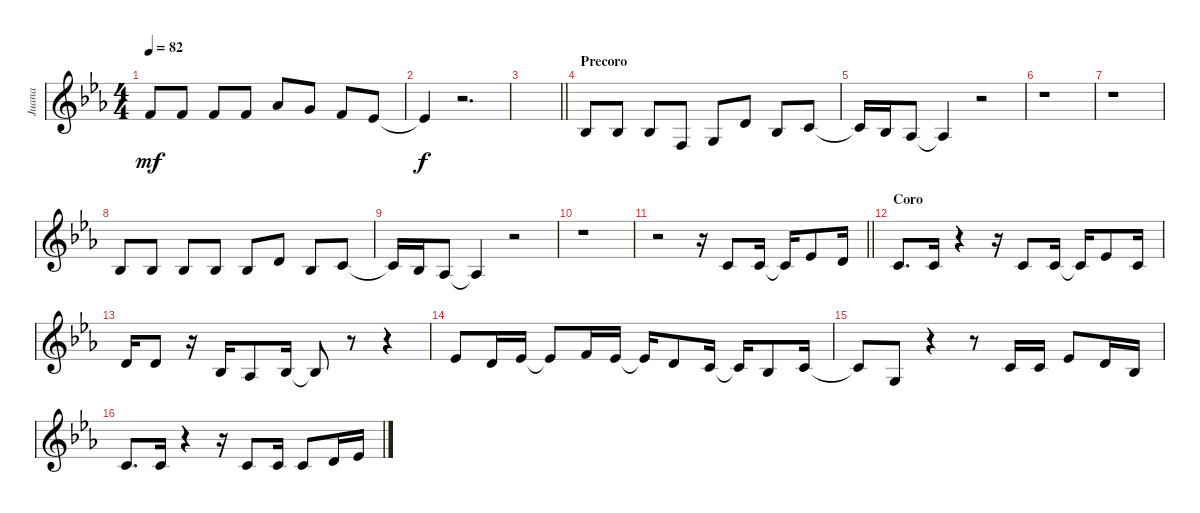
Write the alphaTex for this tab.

\track ("Juana" "Juana") {instrument choiraahs bank 2}
\staff {score}
\tuning (E4 B3 G3 D3 A2 E2) {hide}
\ts (4 4)
\tempo 82
\clef g2
\ks cminor
1.1.8{dy mf} 1.1.8 1.1.8 1.1.8 4.1.8 3.1.8 1.1.8 4.2.8 |
4.2{t}.4{dy f} r.2{d} |
\barLineRight lightlight
|
\section ("" "Precoro")
3.3.8 3.3.8 3.3.8 3.4.8 0.3.8 3.2.8 3.3.8 1.2.8 |
1.2{t}.16 3.3.16 1.3.8 1.3{t}.4 r.2 |
r.1 |
r.1 |
3.3.8 3.3.8 3.3.8 3.3.8 3.3.8 3.2.8 3.3.8 1.2.8 |
1.2{t}.16 3.3.16 1.3.8 1.3{t}.4 r.2 |
r.1 |
\barLineRight lightlight
r.2 r.16 1.2.8 1.2.16 1.2{t}.16 4.2.8 3.2.16 |
\section ("" "Coro")
1.2.8{d} 1.2.16 r.4 r.16 1.2.8 1.2.16 1.2{t}.16 4.2.8 1.2.16 |
3.2.16 3.2.8 r.16 3.3.16 1.3.8 3.3.16 3.3{t}.8 r.8 r.4 |
4.2.8 3.2.16 4.2.16 4.2{t}.8 6.2.16 4.2.16 4.2{t}.16 3.2.8 1.2.16 1.2{t}.16 3.3.8 1.2.16 |
1.2{t}.8 0.3.8 r.4 r.8 1.2.16 1.2.16 4.2.8 3.2.16 3.3.16 |
1.2.8{d} 1.2.16 r.4 r.16 1.2.8 1.2.16 1.2.8 3.2.16 4.2.16
